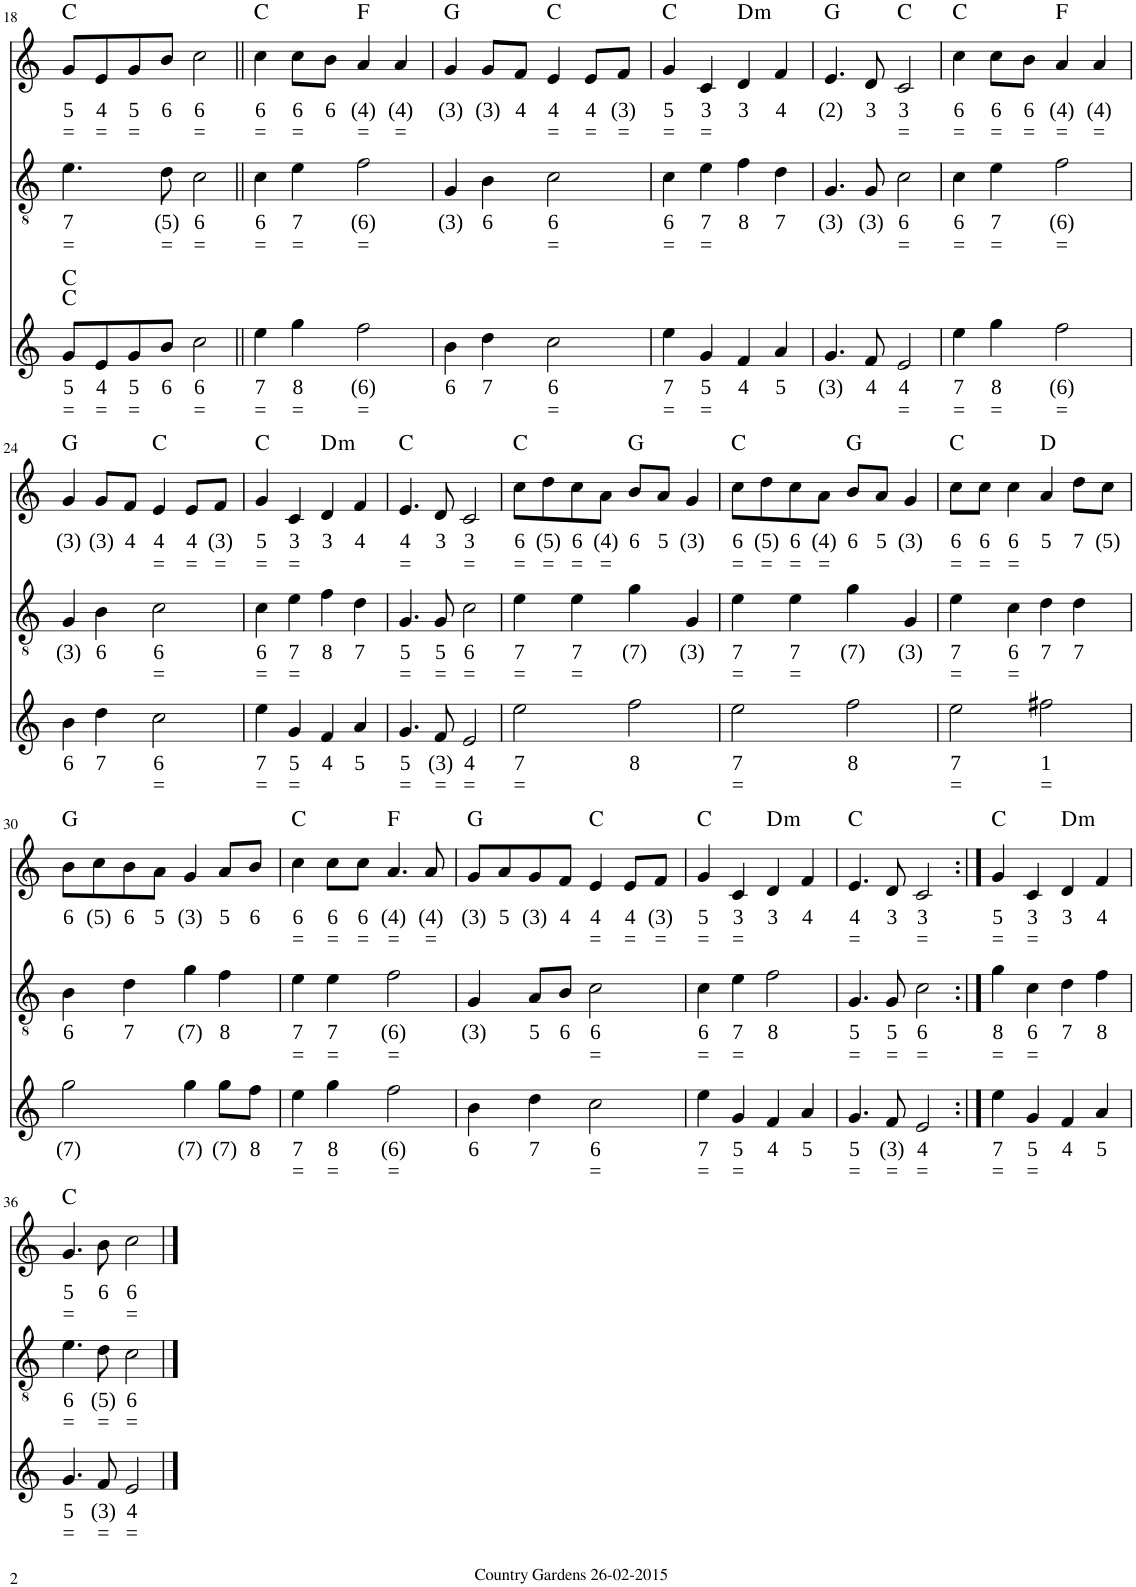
**kern	**text	**text	**harte	**kern	**text	**text	**kern	**text	**text	**harte
*part3	*part3	*part3	*part3	*part2	*part2	*part2	*part1	*part1	*part1	*part1
*staff3	*staff3	*staff3	*	*staff2	*staff2	*staff2	*staff1	*staff1	*staff1	*
*I"Voice	*	*	*	*I"Accordion	*	*	*I"Accordion	*	*	*
*	*	*	*	*I'Acc	*	*	*I'Acc	*	*	*
!!LO:PB:g=z
*clefG2	*	*	*	*clefGv2	*	*	*clefG2	*	*	*
*k[]	*	*	*	*k[]	*	*	*k[]	*	*	*
*M4/4	*	*	*	*M4/4	*	*	*M4/4	*	*	*
=18	=18	=18	=18	=18	=18	=18	=18	=18	=18	=18
!	!LO:LY:b	!LO:LY:b	!	!	!LO:LY:b	!LO:LY:b	!	!LO:LY:b	!LO:LY:b	!
8g/L	5	=	C:maj C:maj	4.e\	7	=	8g/L	5	=	C:maj
!	!LO:LY:b	!LO:LY:b	!	!	!	!	!	!LO:LY:b	!LO:LY:b	!
8e/	4	=	.	.	.	.	8e/	4	=	.
!	!LO:LY:b	!LO:LY:b	!	!	!	!	!	!LO:LY:b	!LO:LY:b	!
8g/	5	=	.	.	.	.	8g/	5	=	.
!	!LO:LY:b	!	!	!	!LO:LY:b	!LO:LY:b	!	!LO:LY:b	!	!
8b/J	6	.	.	8d\	(5)	=	8b/J	6	.	.
!	!LO:LY:b	!LO:LY:b	!	!	!LO:LY:b	!LO:LY:b	!	!LO:LY:b	!LO:LY:b	!
2cc\	6	=	.	2c\	6	=	2cc\	6	=	.
=19||	=19||	=19||	=19||	=19||	=19||	=19||	=19||	=19||	=19||	=19||
!	!LO:LY:b	!LO:LY:b	!	!	!LO:LY:b	!LO:LY:b	!	!LO:LY:b	!LO:LY:b	!
4ee\	7	=	.	4c\	6	=	4cc\	6	=	C:maj
!	!LO:LY:b	!LO:LY:b	!	!	!LO:LY:b	!LO:LY:b	!	!LO:LY:b	!LO:LY:b	!
4gg\	8	=	.	4e\	7	=	8cc\L	6	=	.
!	!	!	!	!	!	!	!	!LO:LY:b	!	!
.	.	.	.	.	.	.	8b\J	6	.	.
!	!LO:LY:b	!LO:LY:b	!	!	!LO:LY:b	!LO:LY:b	!	!LO:LY:b	!LO:LY:b	!
2ff\	(6)	=	.	2f\	(6)	=	4a/	(4)	=	F:maj
!	!	!	!	!	!	!	!	!LO:LY:b	!LO:LY:b	!
.	.	.	.	.	.	.	4a/	(4)	=	.
=20	=20	=20	=20	=20	=20	=20	=20	=20	=20	=20
!	!LO:LY:b	!	!	!	!LO:LY:b	!	!	!LO:LY:b	!	!
4b\	6	.	.	4G/	(3)	.	4g/	(3)	.	G:maj
!	!LO:LY:b	!	!	!	!LO:LY:b	!	!	!LO:LY:b	!	!
4dd\	7	.	.	4B\	6	.	8g/L	(3)	.	.
!	!	!	!	!	!	!	!	!LO:LY:b	!	!
.	.	.	.	.	.	.	8f/J	4	.	.
!	!LO:LY:b	!LO:LY:b	!	!	!LO:LY:b	!LO:LY:b	!	!LO:LY:b	!LO:LY:b	!
2cc\	6	=	.	2c\	6	=	4e/	4	=	C:maj
!	!	!	!	!	!	!	!	!LO:LY:b	!LO:LY:b	!
.	.	.	.	.	.	.	8e/L	4	=	.
!	!	!	!	!	!	!	!	!LO:LY:b	!LO:LY:b	!
.	.	.	.	.	.	.	8f/J	(3)	=	.
=21	=21	=21	=21	=21	=21	=21	=21	=21	=21	=21
!	!LO:LY:b	!LO:LY:b	!	!	!LO:LY:b	!LO:LY:b	!	!LO:LY:b	!LO:LY:b	!
4ee\	7	=	.	4c\	6	=	4g/	5	=	C:maj
!	!LO:LY:b	!LO:LY:b	!	!	!LO:LY:b	!LO:LY:b	!	!LO:LY:b	!LO:LY:b	!
4g/	5	=	.	4e\	7	=	4c/	3	=	.
!	!LO:LY:b	!	!	!	!LO:LY:b	!	!	!LO:LY:b	!	!LO:H:kt=m
4f/	4	.	.	4f\	8	.	4d/	3	.	D:min
!	!LO:LY:b	!	!	!	!LO:LY:b	!	!	!LO:LY:b	!	!
4a/	5	.	.	4d\	7	.	4f/	4	.	.
=22	=22	=22	=22	=22	=22	=22	=22	=22	=22	=22
!	!LO:LY:b	!	!	!	!LO:LY:b	!	!	!LO:LY:b	!	!
4.g/	(3)	.	.	4.G/	(3)	.	4.e/	(2)	.	G:maj
!	!LO:LY:b	!	!	!	!LO:LY:b	!	!	!LO:LY:b	!	!
8f/	4	.	.	8G/	(3)	.	8d/	3	.	.
!	!LO:LY:b	!LO:LY:b	!	!	!LO:LY:b	!LO:LY:b	!	!LO:LY:b	!LO:LY:b	!
2e/	4	=	.	2c\	6	=	2c/	3	=	C:maj
=23	=23	=23	=23	=23	=23	=23	=23	=23	=23	=23
!	!LO:LY:b	!LO:LY:b	!	!	!LO:LY:b	!LO:LY:b	!	!LO:LY:b	!LO:LY:b	!
4ee\	7	=	.	4c\	6	=	4cc\	6	=	C:maj
!	!LO:LY:b	!LO:LY:b	!	!	!LO:LY:b	!LO:LY:b	!	!LO:LY:b	!LO:LY:b	!
4gg\	8	=	.	4e\	7	=	8cc\L	6	=	.
!	!	!	!	!	!	!	!	!LO:LY:b	!LO:LY:b	!
.	.	.	.	.	.	.	8b\J	6	=	.
!	!LO:LY:b	!LO:LY:b	!	!	!LO:LY:b	!LO:LY:b	!	!LO:LY:b	!LO:LY:b	!
2ff\	(6)	=	.	2f\	(6)	=	4a/	(4)	=	F:maj
!	!	!	!	!	!	!	!	!LO:LY:b	!LO:LY:b	!
.	.	.	.	.	.	.	4a/	(4)	=	.
!!LO:LB:g=z
=24	=24	=24	=24	=24	=24	=24	=24	=24	=24	=24
!	!LO:LY:b	!	!	!	!LO:LY:b	!	!	!LO:LY:b	!	!
4b\	6	.	.	4G/	(3)	.	4g/	(3)	.	G:maj
!	!LO:LY:b	!	!	!	!LO:LY:b	!	!	!LO:LY:b	!	!
4dd\	7	.	.	4B\	6	.	8g/L	(3)	.	.
!	!	!	!	!	!	!	!	!LO:LY:b	!	!
.	.	.	.	.	.	.	8f/J	4	.	.
!	!LO:LY:b	!LO:LY:b	!	!	!LO:LY:b	!LO:LY:b	!	!LO:LY:b	!LO:LY:b	!
2cc\	6	=	.	2c\	6	=	4e/	4	=	C:maj
!	!	!	!	!	!	!	!	!LO:LY:b	!LO:LY:b	!
.	.	.	.	.	.	.	8e/L	4	=	.
!	!	!	!	!	!	!	!	!LO:LY:b	!LO:LY:b	!
.	.	.	.	.	.	.	8f/J	(3)	=	.
=25	=25	=25	=25	=25	=25	=25	=25	=25	=25	=25
!	!LO:LY:b	!LO:LY:b	!	!	!LO:LY:b	!LO:LY:b	!	!LO:LY:b	!LO:LY:b	!
4ee\	7	=	.	4c\	6	=	4g/	5	=	C:maj
!	!LO:LY:b	!LO:LY:b	!	!	!LO:LY:b	!LO:LY:b	!	!LO:LY:b	!LO:LY:b	!
4g/	5	=	.	4e\	7	=	4c/	3	=	.
!	!LO:LY:b	!	!	!	!LO:LY:b	!	!	!LO:LY:b	!	!LO:H:kt=m
4f/	4	.	.	4f\	8	.	4d/	3	.	D:min
!	!LO:LY:b	!	!	!	!LO:LY:b	!	!	!LO:LY:b	!	!
4a/	5	.	.	4d\	7	.	4f/	4	.	.
=26	=26	=26	=26	=26	=26	=26	=26	=26	=26	=26
!	!LO:LY:b	!LO:LY:b	!	!	!LO:LY:b	!LO:LY:b	!	!LO:LY:b	!LO:LY:b	!
4.g/	5	=	.	4.G/	5	=	4.e/	4	=	C:maj
!	!LO:LY:b	!LO:LY:b	!	!	!LO:LY:b	!LO:LY:b	!	!LO:LY:b	!	!
8f/	(3)	=	.	8G/	5	=	8d/	3	.	.
!	!LO:LY:b	!LO:LY:b	!	!	!LO:LY:b	!LO:LY:b	!	!LO:LY:b	!LO:LY:b	!
2e/	4	=	.	2c\	6	=	2c/	3	=	.
=27	=27	=27	=27	=27	=27	=27	=27	=27	=27	=27
!	!LO:LY:b	!LO:LY:b	!	!	!LO:LY:b	!LO:LY:b	!	!LO:LY:b	!LO:LY:b	!
2ee\	7	=	.	4e\	7	=	8cc\L	6	=	C:maj
!	!	!	!	!	!	!	!	!LO:LY:b	!LO:LY:b	!
.	.	.	.	.	.	.	8dd\	(5)	=	.
!	!	!	!	!	!LO:LY:b	!LO:LY:b	!	!LO:LY:b	!LO:LY:b	!
.	.	.	.	4e\	7	=	8cc\	6	=	.
!	!	!	!	!	!	!	!	!LO:LY:b	!LO:LY:b	!
.	.	.	.	.	.	.	8a\J	(4)	=	.
!	!LO:LY:b	!	!	!	!LO:LY:b	!	!	!LO:LY:b	!	!
2ff\	8	.	.	4g\	(7)	.	8b/L	6	.	G:maj
!	!	!	!	!	!	!	!	!LO:LY:b	!	!
.	.	.	.	.	.	.	8a/J	5	.	.
!	!	!	!	!	!LO:LY:b	!	!	!LO:LY:b	!	!
.	.	.	.	4G/	(3)	.	4g/	(3)	.	.
=28	=28	=28	=28	=28	=28	=28	=28	=28	=28	=28
!	!LO:LY:b	!LO:LY:b	!	!	!LO:LY:b	!LO:LY:b	!	!LO:LY:b	!LO:LY:b	!
2ee\	7	=	.	4e\	7	=	8cc\L	6	=	C:maj
!	!	!	!	!	!	!	!	!LO:LY:b	!LO:LY:b	!
.	.	.	.	.	.	.	8dd\	(5)	=	.
!	!	!	!	!	!LO:LY:b	!LO:LY:b	!	!LO:LY:b	!LO:LY:b	!
.	.	.	.	4e\	7	=	8cc\	6	=	.
!	!	!	!	!	!	!	!	!LO:LY:b	!LO:LY:b	!
.	.	.	.	.	.	.	8a\J	(4)	=	.
!	!LO:LY:b	!	!	!	!LO:LY:b	!	!	!LO:LY:b	!	!
2ff\	8	.	.	4g\	(7)	.	8b/L	6	.	G:maj
!	!	!	!	!	!	!	!	!LO:LY:b	!	!
.	.	.	.	.	.	.	8a/J	5	.	.
!	!	!	!	!	!LO:LY:b	!	!	!LO:LY:b	!	!
.	.	.	.	4G/	(3)	.	4g/	(3)	.	.
=29	=29	=29	=29	=29	=29	=29	=29	=29	=29	=29
!	!LO:LY:b	!LO:LY:b	!	!	!LO:LY:b	!LO:LY:b	!	!LO:LY:b	!LO:LY:b	!
2ee\	7	=	.	4e\	7	=	8cc\L	6	=	C:maj
!	!	!	!	!	!	!	!	!LO:LY:b	!LO:LY:b	!
.	.	.	.	.	.	.	8cc\J	6	=	.
!	!	!	!	!	!LO:LY:b	!LO:LY:b	!	!LO:LY:b	!LO:LY:b	!
.	.	.	.	4c\	6	=	4cc\	6	=	.
!	!LO:LY:b	!LO:LY:b	!	!	!LO:LY:b	!	!	!LO:LY:b	!	!
2ff#X\	1	=	.	4d\	7	.	4a/	5	.	D:maj
!	!	!	!	!	!LO:LY:b	!	!	!LO:LY:b	!	!
.	.	.	.	4d\	7	.	8dd\L	7	.	.
!	!	!	!	!	!	!	!	!LO:LY:b	!	!
.	.	.	.	.	.	.	8cc\J	(5)	.	.
!!LO:LB:g=z
=30	=30	=30	=30	=30	=30	=30	=30	=30	=30	=30
!	!LO:LY:b	!	!	!	!LO:LY:b	!	!	!LO:LY:b	!	!
2gg\	(7)	.	.	4B\	6	.	8b\L	6	.	G:maj
!	!	!	!	!	!	!	!	!LO:LY:b	!	!
.	.	.	.	.	.	.	8cc\	(5)	.	.
!	!	!	!	!	!LO:LY:b	!	!	!LO:LY:b	!	!
.	.	.	.	4d\	7	.	8b\	6	.	.
!	!	!	!	!	!	!	!	!LO:LY:b	!	!
.	.	.	.	.	.	.	8a\J	5	.	.
!	!LO:LY:b	!	!	!	!LO:LY:b	!	!	!LO:LY:b	!	!
4gg\	(7)	.	.	4g\	(7)	.	4g/	(3)	.	.
!	!LO:LY:b	!	!	!	!LO:LY:b	!	!	!LO:LY:b	!	!
8gg\L	(7)	.	.	4f\	8	.	8a/L	5	.	.
!	!LO:LY:b	!	!	!	!	!	!	!LO:LY:b	!	!
8ff\J	8	.	.	.	.	.	8b/J	6	.	.
=31	=31	=31	=31	=31	=31	=31	=31	=31	=31	=31
!	!LO:LY:b	!LO:LY:b	!	!	!LO:LY:b	!LO:LY:b	!	!LO:LY:b	!LO:LY:b	!
4ee\	7	=	.	4e\	7	=	4cc\	6	=	C:maj
!	!LO:LY:b	!LO:LY:b	!	!	!LO:LY:b	!LO:LY:b	!	!LO:LY:b	!LO:LY:b	!
4gg\	8	=	.	4e\	7	=	8cc\L	6	=	.
!	!	!	!	!	!	!	!	!LO:LY:b	!LO:LY:b	!
.	.	.	.	.	.	.	8cc\J	6	=	.
!	!LO:LY:b	!LO:LY:b	!	!	!LO:LY:b	!LO:LY:b	!	!LO:LY:b	!LO:LY:b	!
2ff\	(6)	=	.	2f\	(6)	=	4.a/	(4)	=	F:maj
!	!	!	!	!	!	!	!	!LO:LY:b	!LO:LY:b	!
.	.	.	.	.	.	.	8a/	(4)	=	.
=32	=32	=32	=32	=32	=32	=32	=32	=32	=32	=32
!	!LO:LY:b	!	!	!	!LO:LY:b	!	!	!LO:LY:b	!	!
4b\	6	.	.	4G/	(3)	.	8g/L	(3)	.	G:maj
!	!	!	!	!	!	!	!	!LO:LY:b	!	!
.	.	.	.	.	.	.	8a/	5	.	.
!	!LO:LY:b	!	!	!	!LO:LY:b	!	!	!LO:LY:b	!	!
4dd\	7	.	.	8A/L	5	.	8g/	(3)	.	.
!	!	!	!	!	!LO:LY:b	!	!	!LO:LY:b	!	!
.	.	.	.	8B/J	6	.	8f/J	4	.	.
!	!LO:LY:b	!LO:LY:b	!	!	!LO:LY:b	!LO:LY:b	!	!LO:LY:b	!LO:LY:b	!
2cc\	6	=	.	2c\	6	=	4e/	4	=	C:maj
!	!	!	!	!	!	!	!	!LO:LY:b	!LO:LY:b	!
.	.	.	.	.	.	.	8e/L	4	=	.
!	!	!	!	!	!	!	!	!LO:LY:b	!LO:LY:b	!
.	.	.	.	.	.	.	8f/J	(3)	=	.
=33	=33	=33	=33	=33	=33	=33	=33	=33	=33	=33
!	!LO:LY:b	!LO:LY:b	!	!	!LO:LY:b	!LO:LY:b	!	!LO:LY:b	!LO:LY:b	!
4ee\	7	=	.	4c\	6	=	4g/	5	=	C:maj
!	!LO:LY:b	!LO:LY:b	!	!	!LO:LY:b	!LO:LY:b	!	!LO:LY:b	!LO:LY:b	!
4g/	5	=	.	4e\	7	=	4c/	3	=	.
!	!LO:LY:b	!	!	!	!LO:LY:b	!	!	!LO:LY:b	!	!LO:H:kt=m
4f/	4	.	.	2f\	8	.	4d/	3	.	D:min
!	!LO:LY:b	!	!	!	!	!	!	!LO:LY:b	!	!
4a/	5	.	.	.	.	.	4f/	4	.	.
=34	=34	=34	=34	=34	=34	=34	=34	=34	=34	=34
!	!LO:LY:b	!LO:LY:b	!	!	!LO:LY:b	!LO:LY:b	!	!LO:LY:b	!LO:LY:b	!
4.g/	5	=	.	4.G/	5	=	4.e/	4	=	C:maj
!	!LO:LY:b	!LO:LY:b	!	!	!LO:LY:b	!LO:LY:b	!	!LO:LY:b	!	!
8f/	(3)	=	.	8G/	5	=	8d/	3	.	.
!	!LO:LY:b	!LO:LY:b	!	!	!LO:LY:b	!LO:LY:b	!	!LO:LY:b	!LO:LY:b	!
2e/	4	=	.	2c\	6	=	2c/	3	=	.
=35:|!	=35:|!	=35:|!	=35:|!	=35:|!	=35:|!	=35:|!	=35:|!	=35:|!	=35:|!	=35:|!
!	!LO:LY:b	!LO:LY:b	!	!	!LO:LY:b	!LO:LY:b	!	!LO:LY:b	!LO:LY:b	!
4ee\	7	=	.	4g\	8	=	4g/	5	=	C:maj
!	!LO:LY:b	!LO:LY:b	!	!	!LO:LY:b	!LO:LY:b	!	!LO:LY:b	!LO:LY:b	!
4g/	5	=	.	4c\	6	=	4c/	3	=	.
!	!LO:LY:b	!	!	!	!LO:LY:b	!	!	!LO:LY:b	!	!LO:H:kt=m
4f/	4	.	.	4d\	7	.	4d/	3	.	D:min
!	!LO:LY:b	!	!	!	!LO:LY:b	!	!	!LO:LY:b	!	!
4a/	5	.	.	4f\	8	.	4f/	4	.	.
!!LO:LB:g=z
=36	=36	=36	=36	=36	=36	=36	=36	=36	=36	=36
!	!LO:LY:b	!LO:LY:b	!	!	!LO:LY:b	!LO:LY:b	!	!LO:LY:b	!LO:LY:b	!
4.g/	5	=	.	4.e\	6	=	4.g/	5	=	C:maj
!	!LO:LY:b	!LO:LY:b	!	!	!LO:LY:b	!LO:LY:b	!	!LO:LY:b	!	!
8f/	(3)	=	.	8d\	(5)	=	8b\	6	.	.
!	!LO:LY:b	!LO:LY:b	!	!	!LO:LY:b	!LO:LY:b	!	!LO:LY:b	!LO:LY:b	!
2e/	4	=	.	2c\	6	=	2cc\	6	=	.
==	==	==	==	==	==	==	==	==	==	==
*-	*-	*-	*-	*-	*-	*-	*-	*-	*-	*-
